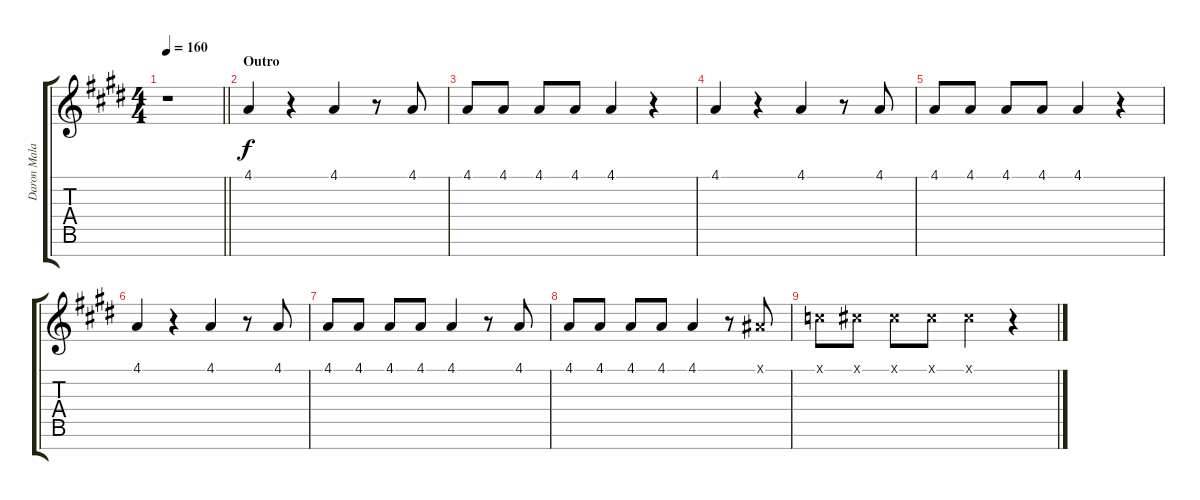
\track ("Daron Malakian [Vocals]" "Daron Mala") {instrument clarinet}
\staff {score tabs}
\tuning (F4 C4 Ab3 Eb3 Bb2 F2 C2) {hide}
\ts (4 4)
\tempo 160
\clef g2
\barLineRight lightlight
\ks c#minor
r.1{dy f} |
\section ("" "Outro")
4.1.4 r.4 4.1.4 r.8 4.1.8 |
4.1.8 4.1.8 4.1.8 4.1.8 4.1.4 r.4 |
4.1.4 r.4 4.1.4 r.8 4.1.8 |
4.1.8 4.1.8 4.1.8 4.1.8 4.1.4 r.4 |
4.1.4 r.4 4.1.4 r.8 4.1.8 |
4.1.8 4.1.8 4.1.8 4.1.8 4.1.4 r.8 4.1.8 |
4.1.8 4.1.8 4.1.8 4.1.8 4.1.4 r.8 5.1{x}.8 |
7.1{x}.8 8.1{x}.8 8.1{x}.8 8.1{x}.8 8.1{x}.4 r.4
